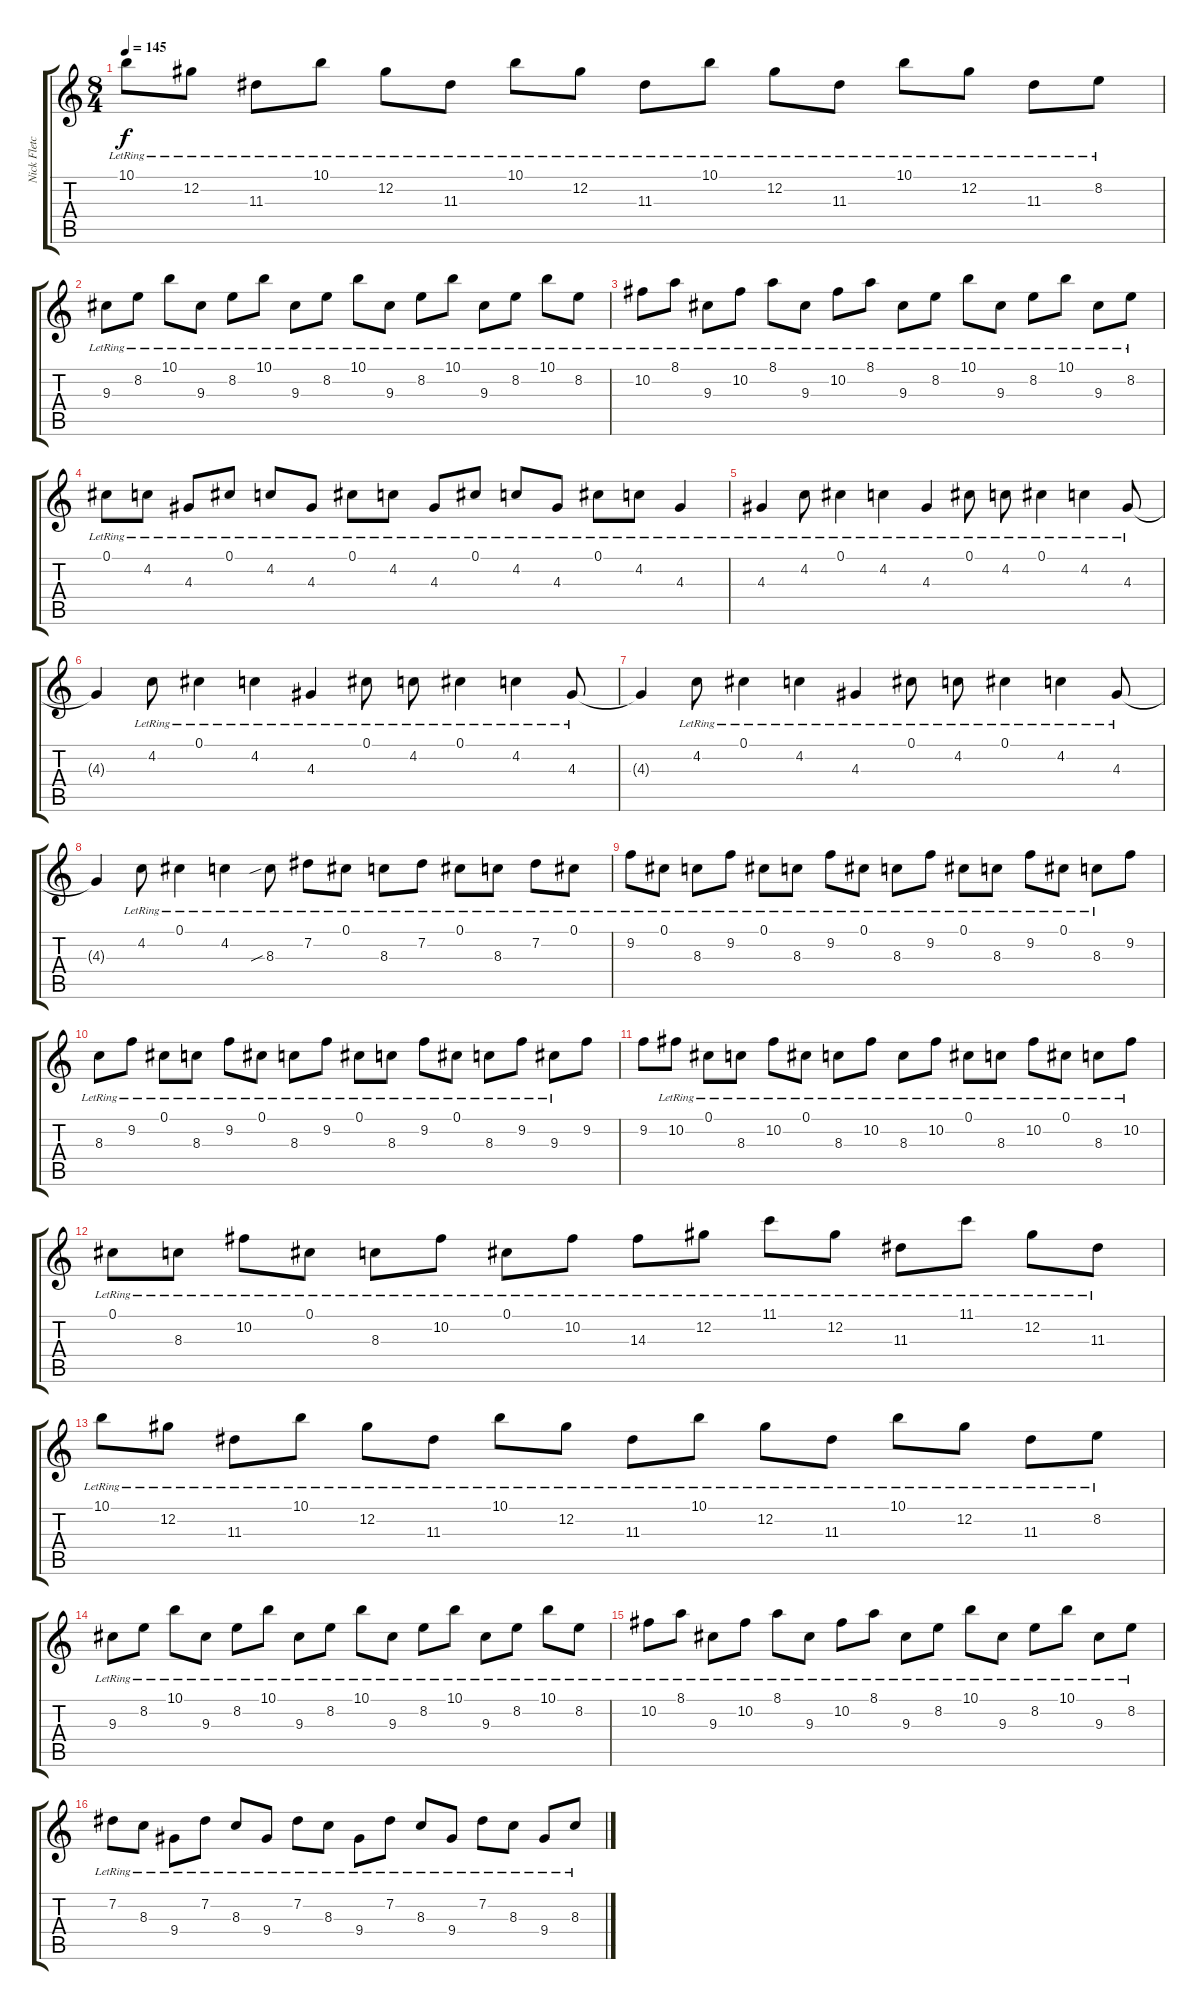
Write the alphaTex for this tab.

\track ("Nick Fletcher" "Nick Fletc") {instrument overdrivenguitar}
\staff {score tabs}
\tuning (Db4 Ab3 E3 B2 Gb2 Db2) {hide}
\ts (8 4)
\tempo 145
\clef g2
\ks c
10.1{lr}.8{dy f} 12.2{lr}.8 11.3{lr}.8 10.1{lr}.8 12.2{lr}.8 11.3{lr}.8 10.1{lr}.8 12.2{lr}.8 11.3{lr}.8 10.1{lr}.8 12.2{lr}.8 11.3{lr}.8 10.1{lr}.8 12.2{lr}.8 11.3{lr}.8 8.2{lr}.8 |
9.3{lr}.8 8.2{lr}.8 10.1{lr}.8 9.3{lr}.8 8.2{lr}.8 10.1{lr}.8 9.3{lr}.8 8.2{lr}.8 10.1{lr}.8 9.3{lr}.8 8.2{lr}.8 10.1{lr}.8 9.3{lr}.8 8.2{lr}.8 10.1{lr}.8 8.2{lr}.8 |
10.2{lr}.8 8.1{lr}.8 9.3{lr}.8 10.2{lr}.8 8.1{lr}.8 9.3{lr}.8 10.2{lr}.8 8.1{lr}.8 9.3{lr}.8 8.2{lr}.8 10.1{lr}.8 9.3{lr}.8 8.2{lr}.8 10.1{lr}.8 9.3{lr}.8 8.2{lr}.8 |
0.1{lr}.8 4.2{lr}.8 4.3{lr}.8 0.1{lr}.8 4.2{lr}.8 4.3{lr}.8 0.1{lr}.8 4.2{lr}.8 4.3{lr}.8 0.1{lr}.8 4.2{lr}.8 4.3{lr}.8 0.1{lr}.8 4.2{lr}.8 4.3{lr}.4 |
4.3{lr}.4 4.2{lr}.8 0.1{lr}.4 4.2{lr}.4 4.3{lr}.4 0.1{lr}.8 4.2{lr}.8 0.1{lr}.4 4.2{lr}.4 4.3{lr}.8 |
4.3{t}.4 4.2{lr}.8 0.1{lr}.4 4.2{lr}.4 4.3{lr}.4 0.1{lr}.8 4.2{lr}.8 0.1{lr}.4 4.2{lr}.4 4.3{lr}.8 |
4.3{t}.4 4.2{lr}.8 0.1{lr}.4 4.2{lr}.4 4.3{lr}.4 0.1{lr}.8 4.2{lr}.8 0.1{lr}.4 4.2{lr}.4 4.3{lr}.8 |
4.3{t}.4 4.2{lr}.8 0.1{lr}.4 4.2{lr}.4 8.3{sib lr}.8 7.2{lr}.8 0.1{lr}.8 8.3{lr}.8 7.2{lr}.8 0.1{lr}.8 8.3{lr}.8 7.2{lr}.8 0.1{lr}.8 |
9.2{lr}.8 0.1{lr}.8 8.3{lr}.8 9.2{lr}.8 0.1{lr}.8 8.3{lr}.8 9.2{lr}.8 0.1{lr}.8 8.3{lr}.8 9.2{lr}.8 0.1{lr}.8 8.3{lr}.8 9.2{lr}.8 0.1{lr}.8 8.3{lr}.8 9.2.8 |
8.3{lr}.8 9.2{lr}.8 0.1{lr}.8 8.3{lr}.8 9.2{lr}.8 0.1{lr}.8 8.3{lr}.8 9.2{lr}.8 0.1{lr}.8 8.3{lr}.8 9.2{lr}.8 0.1{lr}.8 8.3{lr}.8 9.2{lr}.8 9.3{lr}.8 9.2.8 |
9.2.8 10.2{lr}.8 0.1{lr}.8 8.3{lr}.8 10.2{lr}.8 0.1{lr}.8 8.3{lr}.8 10.2{lr}.8 8.3{lr}.8 10.2{lr}.8 0.1{lr}.8 8.3{lr}.8 10.2{lr}.8 0.1{lr}.8 8.3{lr}.8 10.2{lr}.8 |
0.1{lr}.8 8.3{lr}.8 10.2{lr}.8 0.1{lr}.8 8.3{lr}.8 10.2{lr}.8 0.1{lr}.8 10.2{lr}.8 14.3{lr}.8 12.2{lr}.8 11.1{lr}.8 12.2{lr}.8 11.3{lr}.8 11.1{lr}.8 12.2{lr}.8 11.3{lr}.8 |
10.1{lr}.8 12.2{lr}.8 11.3{lr}.8 10.1{lr}.8 12.2{lr}.8 11.3{lr}.8 10.1{lr}.8 12.2{lr}.8 11.3{lr}.8 10.1{lr}.8 12.2{lr}.8 11.3{lr}.8 10.1{lr}.8 12.2{lr}.8 11.3{lr}.8 8.2{lr}.8 |
9.3{lr}.8 8.2{lr}.8 10.1{lr}.8 9.3{lr}.8 8.2{lr}.8 10.1{lr}.8 9.3{lr}.8 8.2{lr}.8 10.1{lr}.8 9.3{lr}.8 8.2{lr}.8 10.1{lr}.8 9.3{lr}.8 8.2{lr}.8 10.1{lr}.8 8.2{lr}.8 |
10.2{lr}.8 8.1{lr}.8 9.3{lr}.8 10.2{lr}.8 8.1{lr}.8 9.3{lr}.8 10.2{lr}.8 8.1{lr}.8 9.3{lr}.8 8.2{lr}.8 10.1{lr}.8 9.3{lr}.8 8.2{lr}.8 10.1{lr}.8 9.3{lr}.8 8.2{lr}.8 |
7.2{lr}.8 8.3{lr}.8 9.4{lr}.8 7.2{lr}.8 8.3{lr}.8 9.4{lr}.8 7.2{lr}.8 8.3{lr}.8 9.4{lr}.8 7.2{lr}.8 8.3{lr}.8 9.4{lr}.8 7.2{lr}.8 8.3{lr}.8 9.4{lr}.8 8.3{lr}.8
